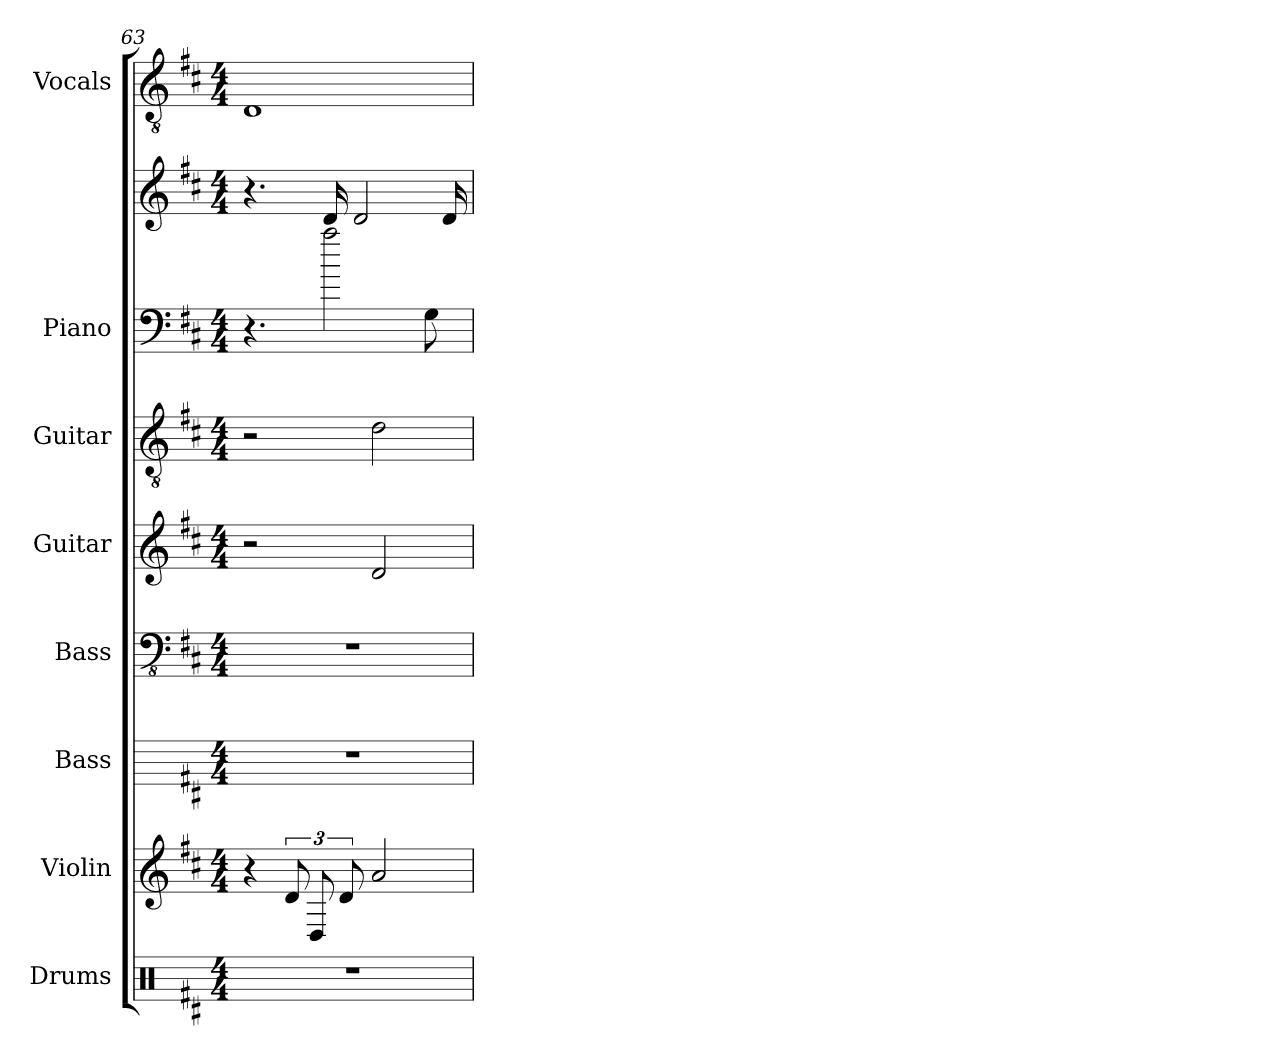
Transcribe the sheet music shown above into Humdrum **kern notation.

**kern	**kern	**kern	**kern	**kern	**kern	**kern	**kern	**kern
*part8	*part7	*part6	*part5	*part4	*part3	*part2	*part2	*part1
*staff9	*staff8	*staff7	*staff6	*staff5	*staff4	*staff3	*staff2	*staff1
*I"Drums	*I"Violin	*I"Bass	*I"Bass	*I"Guitar	*I"Guitar	*I"Piano	*	*I"Vocals
*clefX	*clefG2	*	*clefFv4	*	*clefGv2	*clefF4	*clefG2	*clefGv2
*k[f#c#]	*k[f#c#]	*k[f#c#]	*k[f#c#]	*k[f#c#]	*k[f#c#]	*k[f#c#]	*k[f#c#]	*k[f#c#]
*D:	*D:	*D:	*D:	*D:	*D:	*D:	*D:	*D:
*M4/4	*M4/4	*M4/4	*M4/4	*M4/4	*M4/4	*M4/4	*M4/4	*M4/4
=63	=63	=63	=63	=63	=63	=63	=63	=63
1r	4r	1r	1r	2r	2r	4.r	4.r	1D
.	12d	.	.	.	.	.	.	.
.	12D	.	.	.	.	.	.	.
.	.	.	.	.	.	2aa	16d	.
.	12d	.	.	.	.	.	.	.
.	.	.	.	.	.	.	2d	.
.	2a	.	.	2d	2d	.	.	.
.	.	.	.	.	.	8G	.	.
.	.	.	.	.	.	.	16d	.
=	=	=	=	=	=	=	=	=
*-	*-	*-	*-	*-	*-	*-	*-	*-
